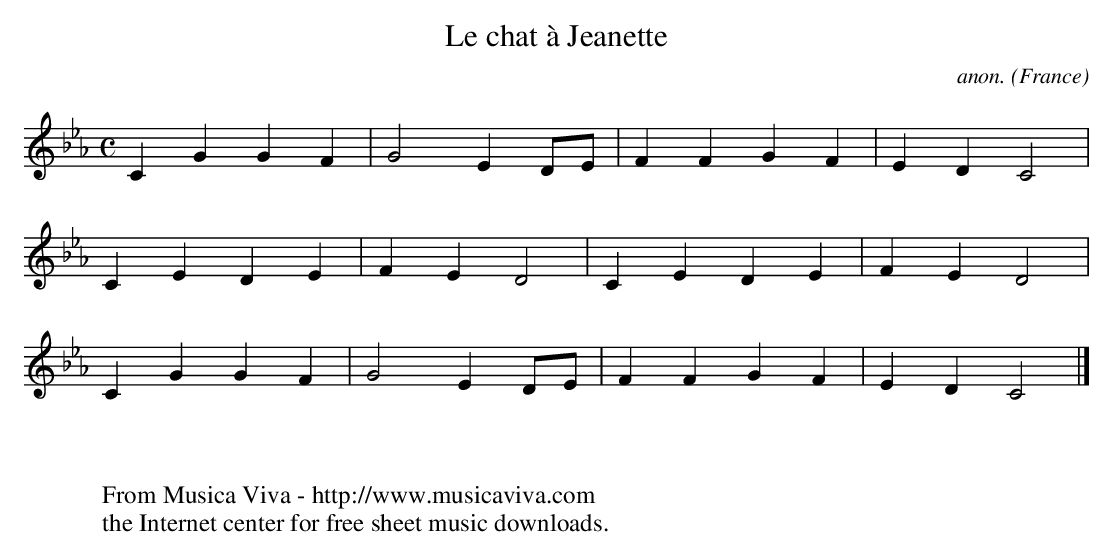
X:1
T:Le chat \`a Jeanette
C:anon.
O:France
M:C
L:1/4
K:Cm
CGGF|G2ED/E/|FFGF|EDC2|
CEDE|FED2|CEDE|FED2|
CGGF|G2ED/E/|FFGF|EDC2|]
W:
W:
W:  From Musica Viva - http://www.musicaviva.com
W:  the Internet center for free sheet music downloads.
